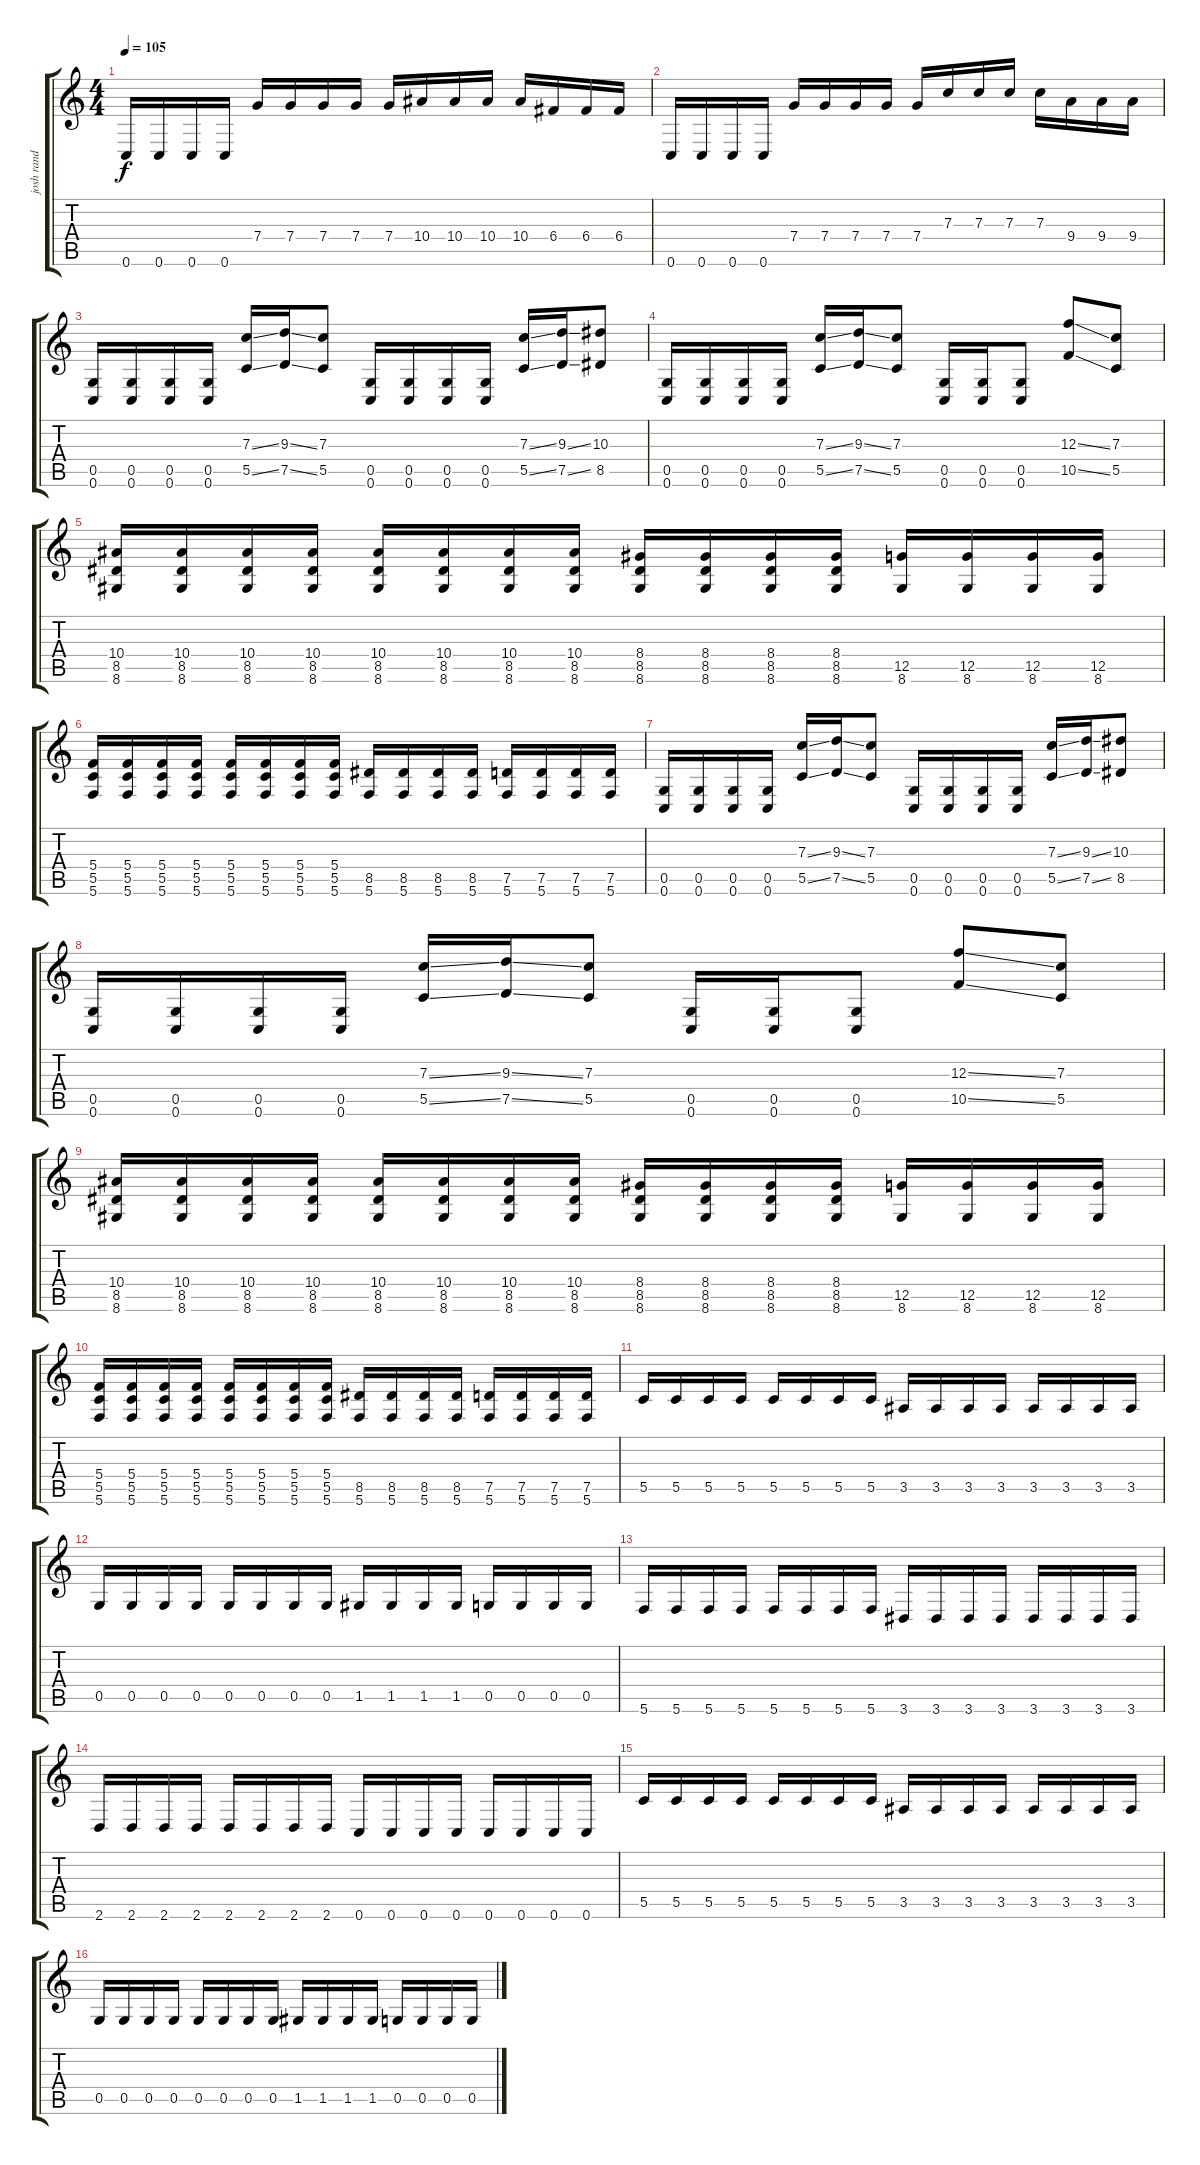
\track ("josh rand " "josh rand ") {instrument distortionguitar}
\staff {score tabs}
\tuning (D4 A3 F3 C3 G2 C2) {hide}
\ts (4 4)
\tempo 105
\clef g2
\ks c
0.6.16{dy f} 0.6.16 0.6.16 0.6.16 7.4.16 7.4.16 7.4.16 7.4.16 7.4.16 10.4.16 10.4.16 10.4.16 10.4.16 6.4.16 6.4.16 6.4.16 |
0.6.16 0.6.16 0.6.16 0.6.16 7.4.16 7.4.16 7.4.16 7.4.16 7.4.16 7.3.16 7.3.16 7.3.16 7.3.16 9.4.16 9.4.16 9.4.16 |
(0.5 0.6).16 (0.5 0.6).16 (0.5 0.6).16 (0.5 0.6).16 (7.3{ss} 5.5{ss}).16 (9.3{ss} 7.5{ss}).16 (7.3 5.5).8 (0.5 0.6).16 (0.5 0.6).16 (0.5 0.6).16 (0.5 0.6).16 (7.3{ss} 5.5{ss}).16 (9.3{ss} 7.5{ss}).16 (10.3 8.5).8 |
(0.5 0.6).16 (0.5 0.6).16 (0.5 0.6).16 (0.5 0.6).16 (7.3{ss} 5.5{ss}).16 (9.3{ss} 7.5{ss}).16 (7.3 5.5).8 (0.5 0.6).16 (0.5 0.6).16 (0.5 0.6).8 (12.3{ss} 10.5{ss}).8 (7.3 5.5).8 |
(10.4 8.5 8.6).16 (10.4 8.5 8.6).16 (10.4 8.5 8.6).16 (10.4 8.5 8.6).16 (10.4 8.5 8.6).16 (10.4 8.5 8.6).16 (10.4 8.5 8.6).16 (10.4 8.5 8.6).16 (8.4 8.5 8.6).16 (8.4 8.5 8.6).16 (8.4 8.5 8.6).16 (8.4 8.5 8.6).16 (12.5 8.6).16 (12.5 8.6).16 (12.5 8.6).16 (12.5 8.6).16 |
(5.4 5.5 5.6).16 (5.4 5.5 5.6).16 (5.4 5.5 5.6).16 (5.4 5.5 5.6).16 (5.4 5.5 5.6).16 (5.4 5.5 5.6).16 (5.4 5.5 5.6).16 (5.4 5.5 5.6).16 (8.5 5.6).16 (8.5 5.6).16 (8.5 5.6).16 (8.5 5.6).16 (7.5 5.6).16 (7.5 5.6).16 (7.5 5.6).16 (7.5 5.6).16 |
(0.5 0.6).16 (0.5 0.6).16 (0.5 0.6).16 (0.5 0.6).16 (7.3{ss} 5.5{ss}).16 (9.3{ss} 7.5{ss}).16 (7.3 5.5).8 (0.5 0.6).16 (0.5 0.6).16 (0.5 0.6).16 (0.5 0.6).16 (7.3{ss} 5.5{ss}).16 (9.3{ss} 7.5{ss}).16 (10.3 8.5).8 |
(0.5 0.6).16 (0.5 0.6).16 (0.5 0.6).16 (0.5 0.6).16 (7.3{ss} 5.5{ss}).16 (9.3{ss} 7.5{ss}).16 (7.3 5.5).8 (0.5 0.6).16 (0.5 0.6).16 (0.5 0.6).8 (12.3{ss} 10.5{ss}).8 (7.3 5.5).8 |
(10.4 8.5 8.6).16 (10.4 8.5 8.6).16 (10.4 8.5 8.6).16 (10.4 8.5 8.6).16 (10.4 8.5 8.6).16 (10.4 8.5 8.6).16 (10.4 8.5 8.6).16 (10.4 8.5 8.6).16 (8.4 8.5 8.6).16 (8.4 8.5 8.6).16 (8.4 8.5 8.6).16 (8.4 8.5 8.6).16 (12.5 8.6).16 (12.5 8.6).16 (12.5 8.6).16 (12.5 8.6).16 |
(5.4 5.5 5.6).16 (5.4 5.5 5.6).16 (5.4 5.5 5.6).16 (5.4 5.5 5.6).16 (5.4 5.5 5.6).16 (5.4 5.5 5.6).16 (5.4 5.5 5.6).16 (5.4 5.5 5.6).16 (8.5 5.6).16 (8.5 5.6).16 (8.5 5.6).16 (8.5 5.6).16 (7.5 5.6).16 (7.5 5.6).16 (7.5 5.6).16 (7.5 5.6).16 |
5.5.16 5.5.16 5.5.16 5.5.16 5.5.16 5.5.16 5.5.16 5.5.16 3.5.16 3.5.16 3.5.16 3.5.16 3.5.16 3.5.16 3.5.16 3.5.16 |
0.5.16 0.5.16 0.5.16 0.5.16 0.5.16 0.5.16 0.5.16 0.5.16 1.5.16 1.5.16 1.5.16 1.5.16 0.5.16 0.5.16 0.5.16 0.5.16 |
5.6.16 5.6.16 5.6.16 5.6.16 5.6.16 5.6.16 5.6.16 5.6.16 3.6.16 3.6.16 3.6.16 3.6.16 3.6.16 3.6.16 3.6.16 3.6.16 |
2.6.16 2.6.16 2.6.16 2.6.16 2.6.16 2.6.16 2.6.16 2.6.16 0.6.16 0.6.16 0.6.16 0.6.16 0.6.16 0.6.16 0.6.16 0.6.16 |
5.5.16 5.5.16 5.5.16 5.5.16 5.5.16 5.5.16 5.5.16 5.5.16 3.5.16 3.5.16 3.5.16 3.5.16 3.5.16 3.5.16 3.5.16 3.5.16 |
0.5.16 0.5.16 0.5.16 0.5.16 0.5.16 0.5.16 0.5.16 0.5.16 1.5.16 1.5.16 1.5.16 1.5.16 0.5.16 0.5.16 0.5.16 0.5.16
